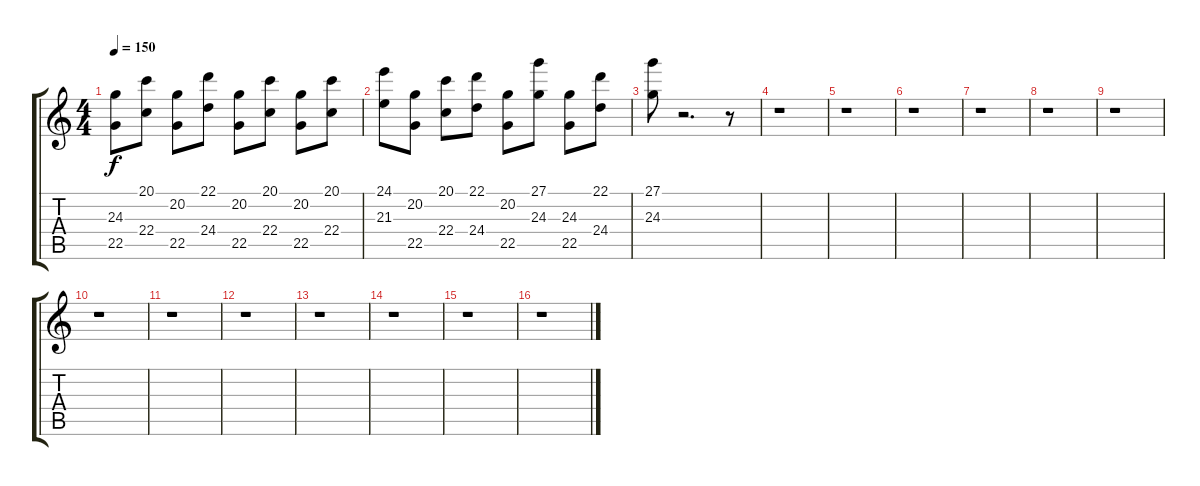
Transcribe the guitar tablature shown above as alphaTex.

\track "" {instrument stringensemble1}
\staff {score tabs}
\tuning (E4 B3 G3 D3 A2 E2) {hide}
\ts (4 4)
\tempo 150
\clef g2
\ks c
(24.3 22.5).8{dy f} (20.1 22.4).8 (20.2 22.5).8 (22.1 24.4).8 (20.2 22.5).8 (20.1 22.4).8 (20.2 22.5).8 (20.1 22.4).8 |
(24.1 21.3).8 (20.2 22.5).8 (20.1 22.4).8 (22.1 24.4).8 (20.2 22.5).8 (27.1 24.3).8 (24.3 22.5).8 (22.1 24.4).8 |
(27.1 24.3).8 r.2{d} r.8 |
r.1 |
r.1 |
r.1 |
r.1 |
r.1 |
r.1 |
r.1 |
r.1 |
r.1 |
r.1 |
r.1 |
r.1 |
r.1
